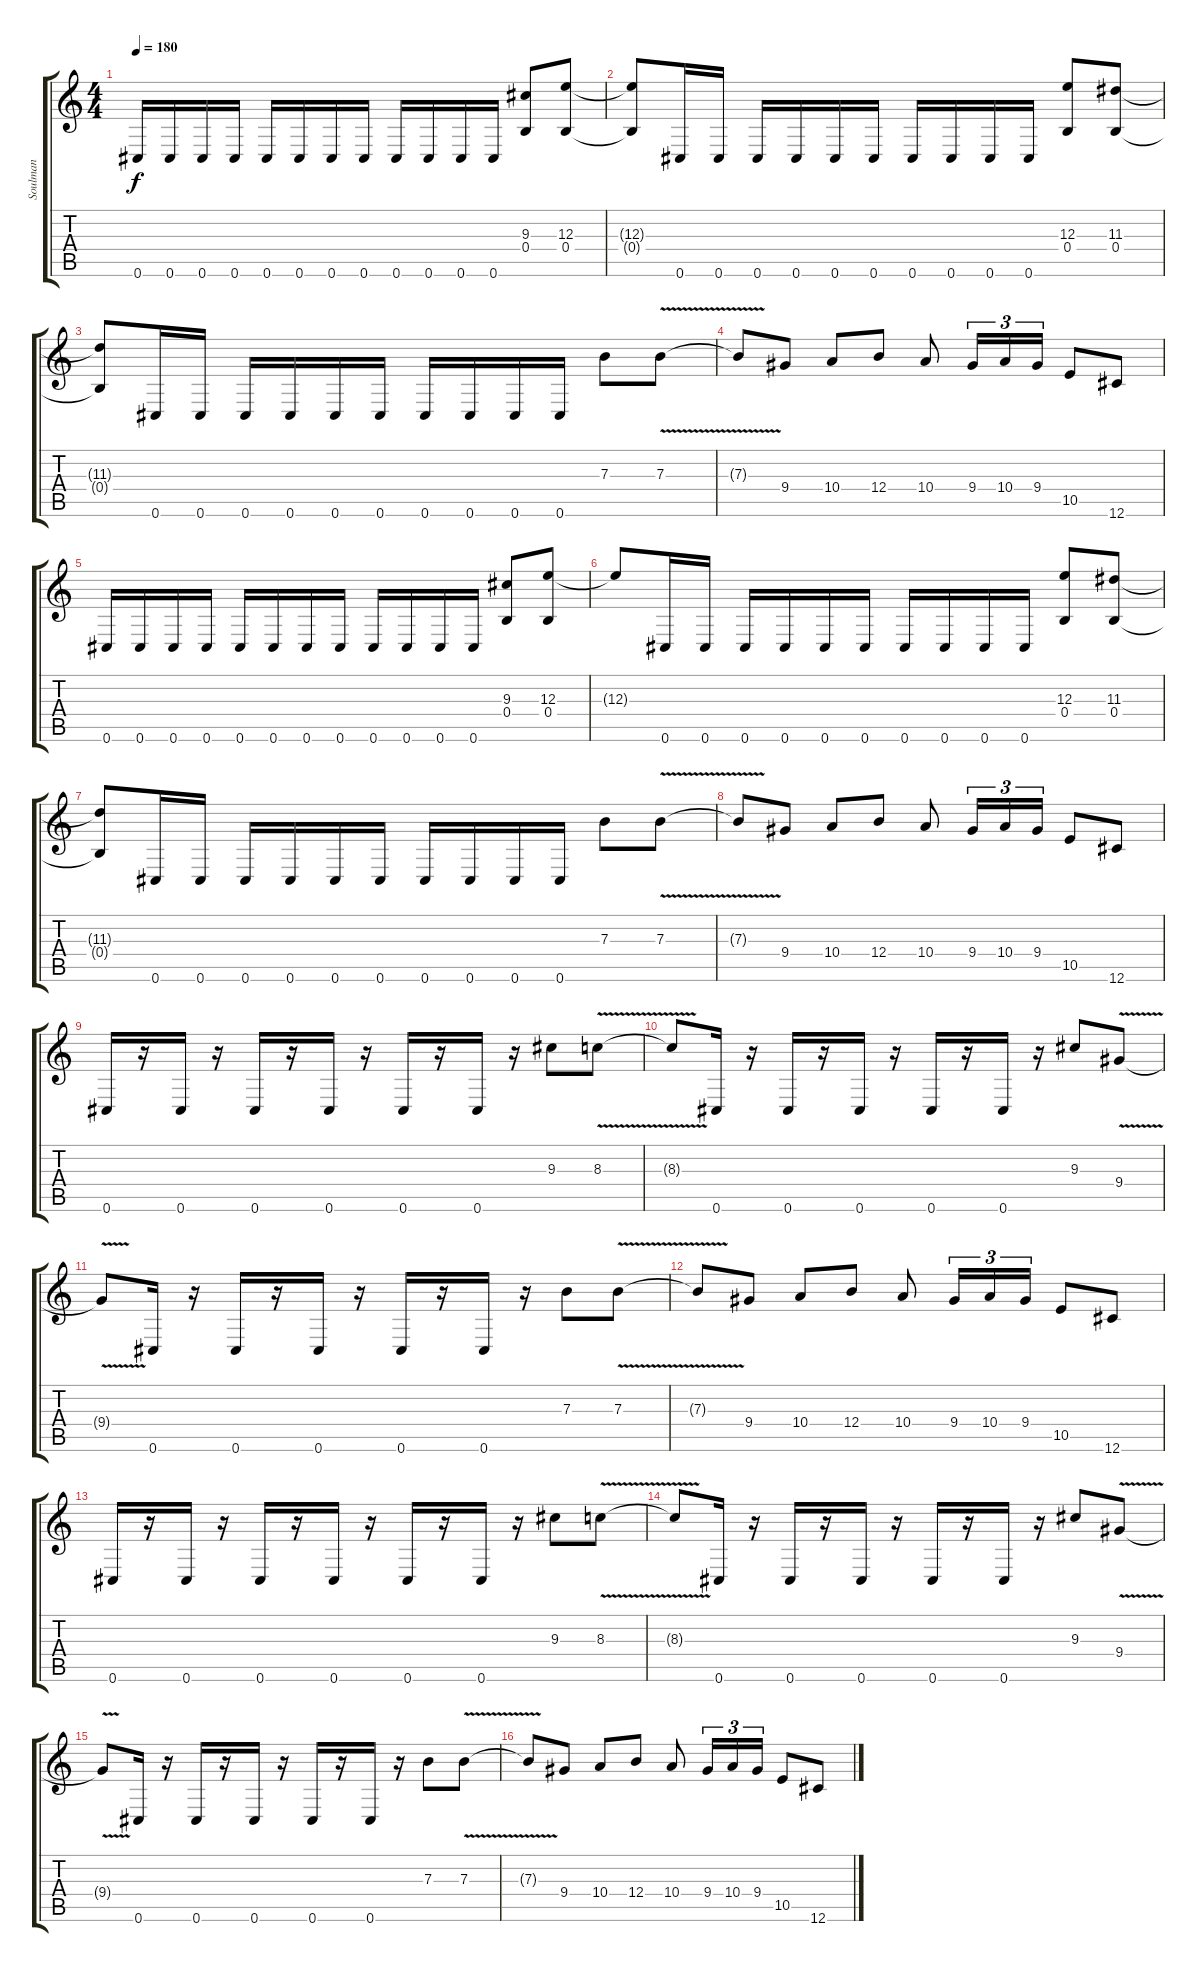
\track ("Soulman" "Soulman") {instrument distortionguitar}
\staff {score tabs}
\tuning (Db4 Ab3 E3 B2 Gb2 Db2) {hide}
\ts (4 4)
\tempo 180
\clef g2
\ks c
0.6.16{dy f instrument distortionguitar} 0.6.16 0.6.16 0.6.16 0.6.16 0.6.16 0.6.16 0.6.16 0.6.16 0.6.16 0.6.16 0.6.16 (9.3 0.4).8 (12.3 0.4).8 |
(12.3{t} 0.4{t}).8 0.6.16 0.6.16 0.6.16 0.6.16 0.6.16 0.6.16 0.6.16 0.6.16 0.6.16 0.6.16 (12.3 0.4).8 (11.3 0.4).8 |
(11.3{t} 0.4{t}).8 0.6.16 0.6.16 0.6.16 0.6.16 0.6.16 0.6.16 0.6.16 0.6.16 0.6.16 0.6.16 7.3.8 7.3{v}.8 |
7.3{t}.8 9.4.8 10.4.8 12.4.8 10.4.8 9.4.16{tu (3 2)} 10.4.16{tu (3 2)} 9.4.16{tu (3 2)} 10.5.8 12.6.8 |
0.6.16 0.6.16 0.6.16 0.6.16 0.6.16 0.6.16 0.6.16 0.6.16 0.6.16 0.6.16 0.6.16 0.6.16 (9.3 0.4).8 (12.3 0.4).8 |
12.3{t}.8 0.6.16 0.6.16 0.6.16 0.6.16 0.6.16 0.6.16 0.6.16 0.6.16 0.6.16 0.6.16 (12.3 0.4).8 (11.3 0.4).8 |
(11.3{t} 0.4{t}).8 0.6.16 0.6.16 0.6.16 0.6.16 0.6.16 0.6.16 0.6.16 0.6.16 0.6.16 0.6.16 7.3.8 7.3{v}.8 |
7.3{t}.8 9.4.8 10.4.8 12.4.8 10.4.8 9.4.16{tu (3 2)} 10.4.16{tu (3 2)} 9.4.16{tu (3 2)} 10.5.8 12.6.8 |
0.6.16 r.16 0.6.16 r.16 0.6.16 r.16 0.6.16 r.16 0.6.16 r.16 0.6.16 r.16 9.3.8 8.3{v}.8 |
8.3{t}.8 0.6.16 r.16 0.6.16 r.16 0.6.16 r.16 0.6.16 r.16 0.6.16 r.16 9.3.8 9.4{v}.8 |
9.4{t}.8 0.6.16 r.16 0.6.16 r.16 0.6.16 r.16 0.6.16 r.16 0.6.16 r.16 7.3.8 7.3{v}.8 |
7.3{t}.8 9.4.8 10.4.8 12.4.8 10.4.8 9.4.16{tu (3 2)} 10.4.16{tu (3 2)} 9.4.16{tu (3 2)} 10.5.8 12.6.8 |
0.6.16 r.16 0.6.16 r.16 0.6.16 r.16 0.6.16 r.16 0.6.16 r.16 0.6.16 r.16 9.3.8 8.3{v}.8 |
8.3{t}.8 0.6.16 r.16 0.6.16 r.16 0.6.16 r.16 0.6.16 r.16 0.6.16 r.16 9.3.8 9.4{v}.8 |
9.4{t}.8 0.6.16 r.16 0.6.16 r.16 0.6.16 r.16 0.6.16 r.16 0.6.16 r.16 7.3.8 7.3{v}.8 |
7.3{t}.8 9.4.8 10.4.8 12.4.8 10.4.8 9.4.16{tu (3 2)} 10.4.16{tu (3 2)} 9.4.16{tu (3 2)} 10.5.8 12.6.8
